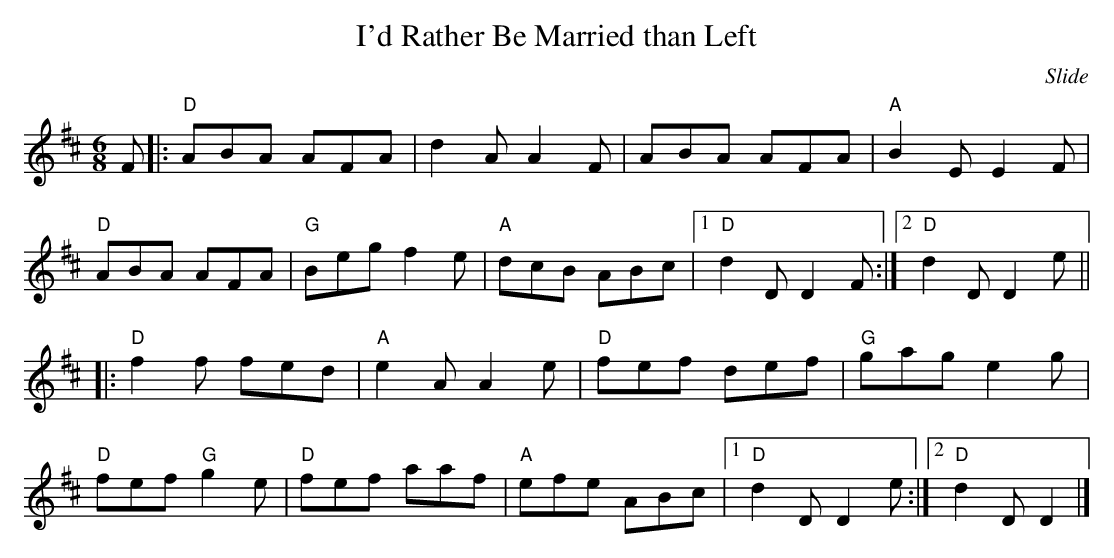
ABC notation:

X:1
T:I'd Rather Be Married than Left
M:6/8
L:1/8
C:Slide
K:Dmaj
F |: "D"ABA AFA | d2A A2F | ABA AFA | "A"B2E E2F |
"D"ABA AFA | "G"Beg f2e | "A"dcB ABc |1 "D"d2D D2F :|2 "D"d2D D2e ||
|:"D"f2f fed | "A"e2A A2e | "D"fef def | "G"gag e2g |
"D"fef "G"g2e | "D"fef aaf | "A"efe ABc |1 "D"d2D D2e :|2 "D"d2D D2|]
